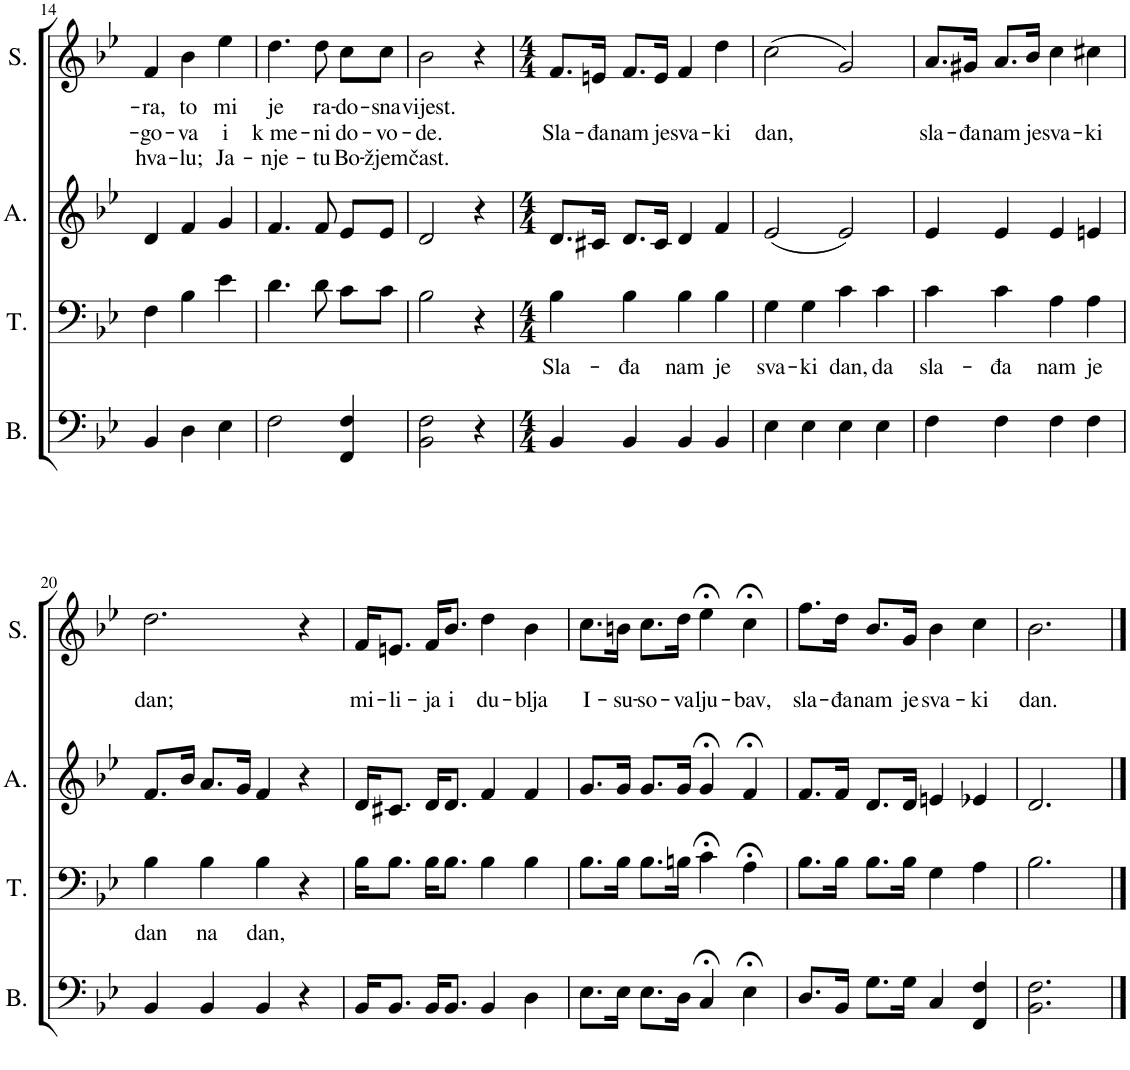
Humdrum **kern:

**kern	**kern	**text	**kern	**kern	**text	**text	**text
*part4	*part3	*part3	*part2	*part1	*part1	*part1	*part1
*staff4	*staff3	*staff3	*staff2	*staff1	*staff1	*staff1	*staff1
*I"Bass	*I"Tenor	*	*I"Alto	*I"Soprano	*	*	*
*I'B.	*I'T.	*	*I'A.	*I'S.	*	*	*
!!LO:PB:g=z
*clefF4	*clefF4	*	*clefG2	*clefG2	*	*	*
*k[b-e-]	*k[b-e-]	*	*k[b-e-]	*k[b-e-]	*	*	*
*M3/4	*M3/4	*	*M3/4	*M3/4	*	*	*
=14	=14	=14	=14	=14	=14	=14	=14
!	!	!	!	!	!LO:LY:b	!LO:LY:b	!LO:LY:b
4BB-/	4F\	.	4d/	4f/	-ra,	-go-	hva-
!	!	!	!	!	!LO:LY:b	!LO:LY:b	!LO:LY:b
4D\	4B-\	.	4f/	4b-\	to	-va	-lu;
!	!	!	!	!	!LO:LY:b	!LO:LY:b	!LO:LY:b
4E-\	4e-\	.	4g/	4ee-\	mi	i	Ja-
=15	=15	=15	=15	=15	=15	=15	=15
!	!	!	!	!	!LO:LY:b	!LO:LY:b	!LO:LY:b
2F\	4.d\	.	4.f/	4.dd\	je	k me-	-nje-
!	!	!	!	!	!LO:LY:b	!LO:LY:b	!LO:LY:b
.	8d\	.	8f/	8dd\	ra-	-ni	-tu
!	!	!	!	!	!LO:LY:b	!LO:LY:b	!LO:LY:b
4FF/ 4F/	8c\L	.	8e-/L	8cc\L	-do-	do-	Bo-
!	!	!	!	!	!LO:LY:b	!LO:LY:b	!LO:LY:b
.	8c\J	.	8e-/J	8cc\J	-sna	-vo-	-žjem
=16	=16	=16	=16	=16	=16	=16	=16
!	!	!	!	!	!LO:LY:b	!LO:LY:b	!LO:LY:b
2BB-\ 2F\	2B-\	.	2d/	2b-\	vijest.	-de.	čast.
4r	4r	.	4r	4r	.	.	.
=17	=17	=17	=17	=17	=17	=17	=17
*M4/4	*M4/4	*	*M4/4	*M4/4	*	*	*
!	!	!LO:LY:b	!	!	!	!LO:LY:b	!
4BB-/	4B-\	Sla-	8.d/L	8.f/L	.	Sla-	.
!	!	!	!	!	!	!LO:LY:b	!
.	.	.	16c#X/Jk	16en/Jk	.	-đa	.
!	!	!LO:LY:b	!	!	!	!LO:LY:b	!
4BB-/	4B-\	-đa	8.d/L	8.f/L	.	nam	.
!	!	!	!	!	!	!LO:LY:b	!
.	.	.	16c#/Jk	16e/Jk	.	je	.
!	!	!LO:LY:b	!	!	!	!LO:LY:b	!
4BB-/	4B-\	nam	4d/	4f/	.	sva-	.
!	!	!LO:LY:b	!	!	!	!LO:LY:b	!
4BB-/	4B-\	je	4f/	4dd\	.	-ki	.
=18	=18	=18	=18	=18	=18	=18	=18
!	!	!LO:LY:b	!	!	!	!LO:LY:b	!
4E-\	4G\	sva-	(2e-/	(2cc\	.	dan,	.
!	!	!LO:LY:b	!	!	!	!	!
4E-\	4G\	-ki	.	.	.	.	.
!	!	!LO:LY:b	!	!	!	!	!
4E-\	4c\	dan,	2e-/)	2g/)	.	.	.
!	!	!LO:LY:b	!	!	!	!	!
4E-\	4c\	da	.	.	.	.	.
=19	=19	=19	=19	=19	=19	=19	=19
!	!	!LO:LY:b	!	!	!	!LO:LY:b	!
4F\	4c\	sla-	4e-/	8.a/L	.	sla-	.
!	!	!	!	!	!	!LO:LY:b	!
.	.	.	.	16g#X/Jk	.	-đa	.
!	!	!LO:LY:b	!	!	!	!LO:LY:b	!
4F\	4c\	-đa	4e-/	8.a/L	.	nam	.
!	!	!	!	!	!	!LO:LY:b	!
.	.	.	.	16b-/Jk	.	je	.
!	!	!LO:LY:b	!	!	!	!LO:LY:b	!
4F\	4A\	nam	4e-/	4cc\	.	sva-	.
!	!	!LO:LY:b	!	!	!	!LO:LY:b	!
4F\	4A\	je	4en/	4cc#X\	.	-ki	.
!!LO:LB:g=z
=20	=20	=20	=20	=20	=20	=20	=20
!	!	!LO:LY:b	!	!	!	!LO:LY:b	!
4BB-/	4B-\	dan	8.f/L	2.dd\	.	dan;	.
.	.	.	16b-/Jk	.	.	.	.
!	!	!LO:LY:b	!	!	!	!	!
4BB-/	4B-\	na	8.a/L	.	.	.	.
.	.	.	16g/Jk	.	.	.	.
!	!	!LO:LY:b	!	!	!	!	!
4BB-/	4B-\	dan,	4f/	.	.	.	.
4r	4r	.	4r	4r	.	.	.
=21	=21	=21	=21	=21	=21	=21	=21
!	!	!	!	!	!	!LO:LY:b	!
16BB-/KL	16B-\KL	.	16d/KL	16f/KL	.	mi-	.
!	!	!	!	!	!	!LO:LY:b	!
8.BB-/J	8.B-\J	.	8.c#X/J	8.en/J	.	-li-	.
!	!	!	!	!	!	!LO:LY:b	!
16BB-/KL	16B-\KL	.	16d/KL	16f/KL	.	-ja	.
!	!	!	!	!	!	!LO:LY:b	!
8.BB-/J	8.B-\J	.	8.d/J	8.b-/J	.	i	.
!	!	!	!	!	!	!LO:LY:b	!
4BB-/	4B-\	.	4f/	4dd\	.	du-	.
!	!	!	!	!	!	!LO:LY:b	!
4D\	4B-\	.	4f/	4b-\	.	-blja	.
=22	=22	=22	=22	=22	=22	=22	=22
!	!	!	!	!	!	!LO:LY:b	!
8.E-\L	8.B-\L	.	8.g/L	8.cc\L	.	I-	.
!	!	!	!	!	!	!LO:LY:b	!
16E-\Jk	16B-\Jk	.	16g/Jk	16bn\Jk	.	-su-	.
!	!	!	!	!	!	!LO:LY:b	!
8.E-\L	8.B-\L	.	8.g/L	8.cc\L	.	-so-	.
!	!	!	!	!	!	!LO:LY:b	!
16D\Jk	16Bn\Jk	.	16g/Jk	16dd\Jk	.	-va	.
!	!	!	!	!	!	!LO:LY:b	!
4C;</	4c;<\	.	4g;</	4ee-;<\	.	lju-	.
!	!	!	!	!	!	!LO:LY:b	!
4E-;<\	4A;<\	.	4f;</	4cc;<\	.	-bav,	.
=23	=23	=23	=23	=23	=23	=23	=23
!	!	!	!	!	!	!LO:LY:b	!
8.D/L	8.B-\L	.	8.f/L	8.ff\L	.	sla-	.
!	!	!	!	!	!	!LO:LY:b	!
16BB-/Jk	16B-\Jk	.	16f/Jk	16dd\Jk	.	-đa	.
!	!	!	!	!	!	!LO:LY:b	!
8.G\L	8.B-\L	.	8.d/L	8.b-/L	.	nam	.
!	!	!	!	!	!	!LO:LY:b	!
16G\Jk	16B-\Jk	.	16d/Jk	16g/Jk	.	je	.
!	!	!	!	!	!	!LO:LY:b	!
4C/	4G\	.	4en/	4b-\	.	sva-	.
!	!	!	!	!	!	!LO:LY:b	!
4FF/ 4F/	4A\	.	4e-X/	4cc\	.	-ki	.
=24	=24	=24	=24	=24	=24	=24	=24
!	!	!	!	!	!	!LO:LY:b	!
2.BB-\ 2.F\	2.B-\	.	2.d/	2.b-\	.	dan.	.
==	==	==	==	==	==	==	==
*-	*-	*-	*-	*-	*-	*-	*-
